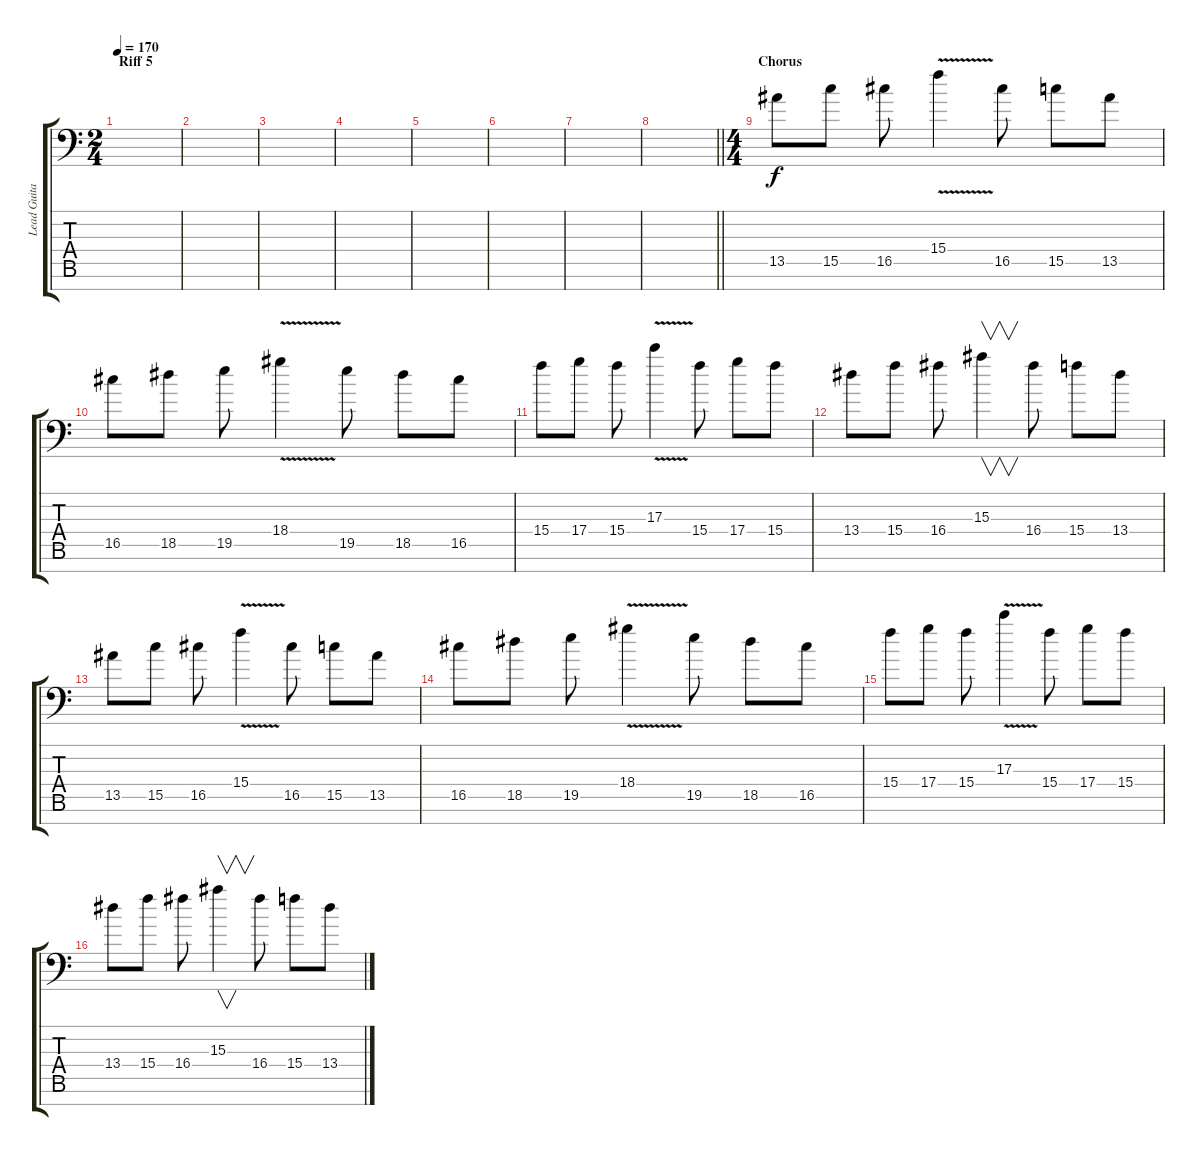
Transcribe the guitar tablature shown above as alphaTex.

\track ("Lead Guitar" "Lead Guita") {instrument distortionguitar}
\staff {score tabs}
\tuning (E4 B3 G3 D3 A2 E2 A1) {hide}
\ts (2 4)
\section ("" "Riff 5")
\tempo 170
\clef f4
\ks c
|
|
|
|
|
|
|
\barLineRight lightlight
|
\ts (4 4)
\section ("" "Chorus")
13.5.8 15.5.8 16.5.8 15.4{v}.4 16.5.8 15.5.8 13.5.8 |
16.5.8 18.5.8 19.5.8 18.4{v}.4 19.5.8 18.5.8 16.5.8 |
15.4.8 17.4.8 15.4.8 17.3{v}.4 15.4.8 17.4.8 15.4.8 |
13.4.8 15.4.8 16.4.8 15.3.4{v} 16.4.8 15.4.8 13.4.8 |
13.5.8 15.5.8 16.5.8 15.4{v}.4 16.5.8 15.5.8 13.5.8 |
16.5.8 18.5.8 19.5.8 18.4{v}.4 19.5.8 18.5.8 16.5.8 |
15.4.8 17.4.8 15.4.8 17.3{v}.4 15.4.8 17.4.8 15.4.8 |
13.4.8 15.4.8 16.4.8 15.3.4{v} 16.4.8 15.4.8 13.4.8
